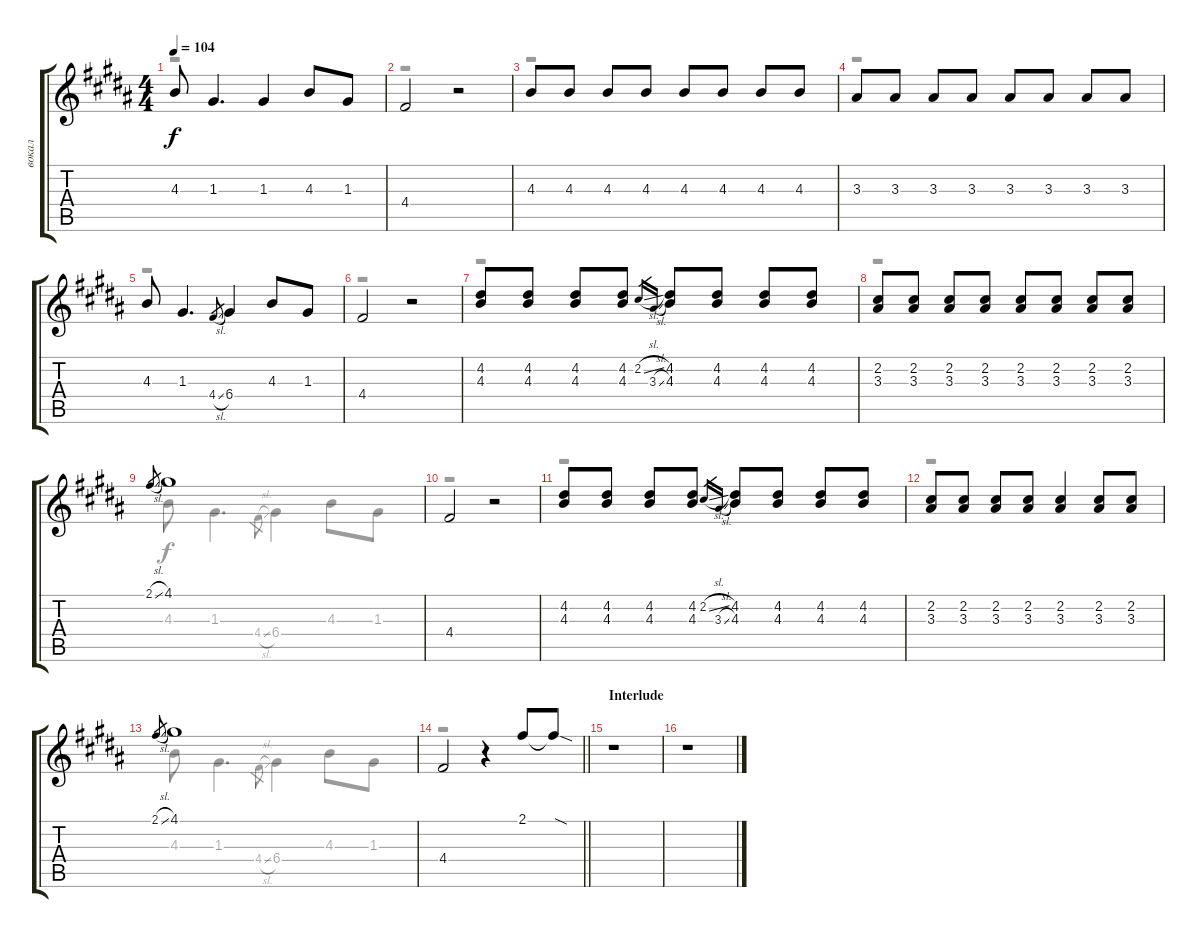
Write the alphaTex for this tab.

\track ("вокал" "вокал") {instrument electricguitarjazz}
\staff {score tabs}
\tuning (E4 B3 G3 D3 A2 E2) {hide}
\voice
\ts (4 4)
\tempo 104
\clef g2
\ks b
4.3.8{dy f} 1.3.4{d} 1.3.4 4.3.8 1.3.8 |
4.4.2 r.2 |
4.3.8 4.3.8 4.3.8 4.3.8 4.3.8 4.3.8 4.3.8 4.3.8 |
3.3.8 3.3.8 3.3.8 3.3.8 3.3.8 3.3.8 3.3.8 3.3.8 |
4.3.8 1.3.4{d} 4.4{sl}.8{gr} 6.4.4 4.3.8 1.3.8 |
4.4.2 r.2 |
(4.2 4.3).8 (4.2 4.3).8 (4.2 4.3).8 (4.2 4.3).8 2.2{sl}.16{gr} 3.3{sl}.16{gr} (4.2 4.3).8 (4.2 4.3).8 (4.2 4.3).8 (4.2 4.3).8 |
(2.2 3.3).8 (2.2 3.3).8 (2.2 3.3).8 (2.2 3.3).8 (2.2 3.3).8 (2.2 3.3).8 (2.2 3.3).8 (2.2 3.3).8 |
2.1{sl}.8{gr} 4.1.1 |
4.4.2 r.2 |
(4.2 4.3).8 (4.2 4.3).8 (4.2 4.3).8 (4.2 4.3).8 2.2{sl}.16{gr} 3.3{sl}.16{gr} (4.2 4.3).8 (4.2 4.3).8 (4.2 4.3).8 (4.2 4.3).8 |
(2.2 3.3).8 (2.2 3.3).8 (2.2 3.3).8 (2.2 3.3).8 (2.2 3.3).4 (2.2 3.3).8 (2.2 3.3).8 |
2.1{sl}.8{gr} 4.1.1 |
\barLineRight lightlight
4.4.2 r.4 2.1.8 2.1{sod t}.8 |
\section ("" "Interlude")
r.1 |
r.1
\voice
\clef g2
\ottava regular
\simile none
\ks b
r.1{dy f} |
r.1 |
r.1 |
r.1 |
r.1 |
r.1 |
r.1 |
r.1 |
4.3.8 1.3.4{d} 4.4{sl}.8{gr} 6.4.4 4.3.8 1.3.8 |
r.1 |
r.1 |
r.1 |
4.3.8 1.3.4{d} 4.4{sl}.8{gr} 6.4.4 4.3.8 1.3.8 |
\barLineRight lightlight
r.1 |
r.1 |
r.1
